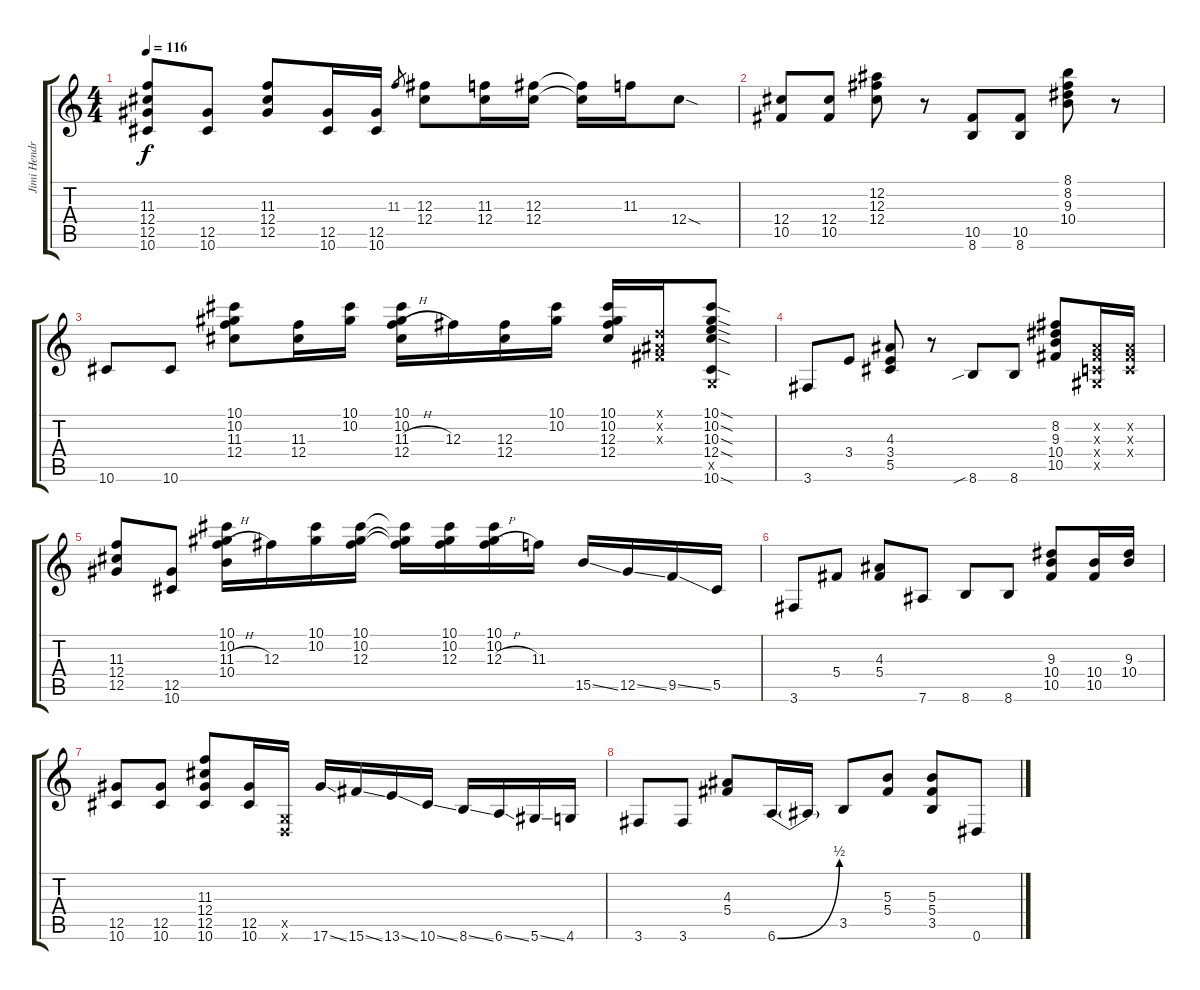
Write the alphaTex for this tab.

\track ("Jimi Hendrix" "Jimi Hendr") {instrument distortionguitar}
\staff {score tabs}
\tuning (Eb4 Bb3 Gb3 Db3 Ab2 Eb2) {hide}
\ts (4 4)
\tempo 116
\clef g2
\ks c
(11.3 12.4 12.5 10.6).8{dy f} (12.5 10.6).8 (11.3 12.4 12.5).8 (12.5 10.6).16 (12.5 10.6).16 11.3.8{gr} (12.3 12.4).8 (11.3 12.4).16 (12.3 12.4).16 (12.3{t} 12.4{t}).16 11.3.16 12.4{sod}.8 |
(12.4 10.5).8 (12.4 10.5).8 (12.2 12.3 12.4).8 r.8 (10.5 8.6).8 (10.5 8.6).8 (8.1 8.2 9.3 10.4).8 r.8 |
10.6.8 10.6.8 (10.1 10.2 11.3 12.4).8 (11.3 12.4).16 (10.1 10.2).16 (10.1 10.2 11.3{h} 12.4).16 12.3.16 (12.3 12.4).16 (10.1 10.2).16 (10.1 10.2 12.3 12.4).16 (-1.1{x} 0.2{x} 0.3{x}).16 (10.1{sod} 10.2{sod} 10.3{sod} 12.4{sod} -1.5{x} 10.6{sod}).8 |
3.6.8 3.4.8 (4.3 3.4 5.5).8 r.8 8.6{sib}.8 8.6.8 (8.2 9.3 10.4 10.5).8 (0.2{x} 0.3{x} -1.4{x} 0.5{x}).16 (0.2{x} 0.3{x} -1.4{x}).16 |
(11.3 12.4 12.5).8 (12.5 10.6).8 (10.1 10.2 11.3{h} 10.4).16 12.3.16 (10.1 10.2).16 (10.1 10.2 12.3).16 (10.1{t} 10.2{t} 12.3{t}).16 (10.1 10.2 12.3).16 (10.1 10.2 12.3{h}).16 11.3.16 15.5{ss}.16 12.5{ss}.16 9.5{ss}.16 5.5.16 |
3.6.8 5.4.8 (4.3 5.4).8 7.6.8 8.6.8 8.6.8 (9.3 10.4 10.5).8 (10.4 10.5).16 (9.3 10.4).16 |
(12.5 10.6).8 (12.5 10.6).8 (11.3 12.4 12.5 10.6).8 (12.5 10.6).16 (-1.5{x} -1.6{x}).16 17.6{ss}.16 15.6{ss}.16 13.6{ss}.16 10.6{ss}.16 8.6{ss}.16 6.6{ss}.16 5.6{ss}.16 4.6.16 |
3.6.8 3.6.8 (4.3 5.4).8 6.6{be (bend 0 0 60 2)}.16 6.6{t}.16 3.5.8 (5.3 5.4).8 (5.3 5.4 3.5).8 0.6.8
